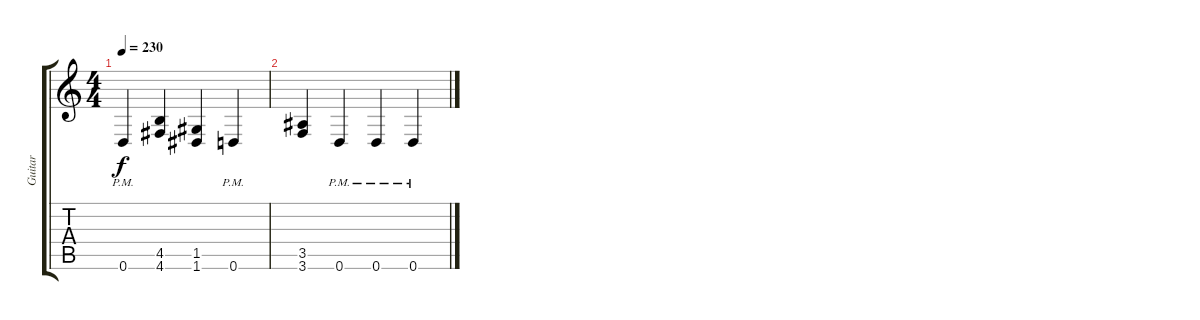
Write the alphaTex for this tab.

\track ("Guitar" "Guitar") {instrument distortionguitar}
\staff {score tabs}
\tuning (D4 A3 F3 C3 G2 D2) {hide}
\ts (4 4)
\tempo 230
\clef g2
\ks c
0.6{pm}.4{dy f} (4.5 4.6).4 (1.5 1.6).4 0.6{pm}.4 |
(3.5 3.6).4 0.6{pm}.4 0.6{pm}.4 0.6{pm}.4
